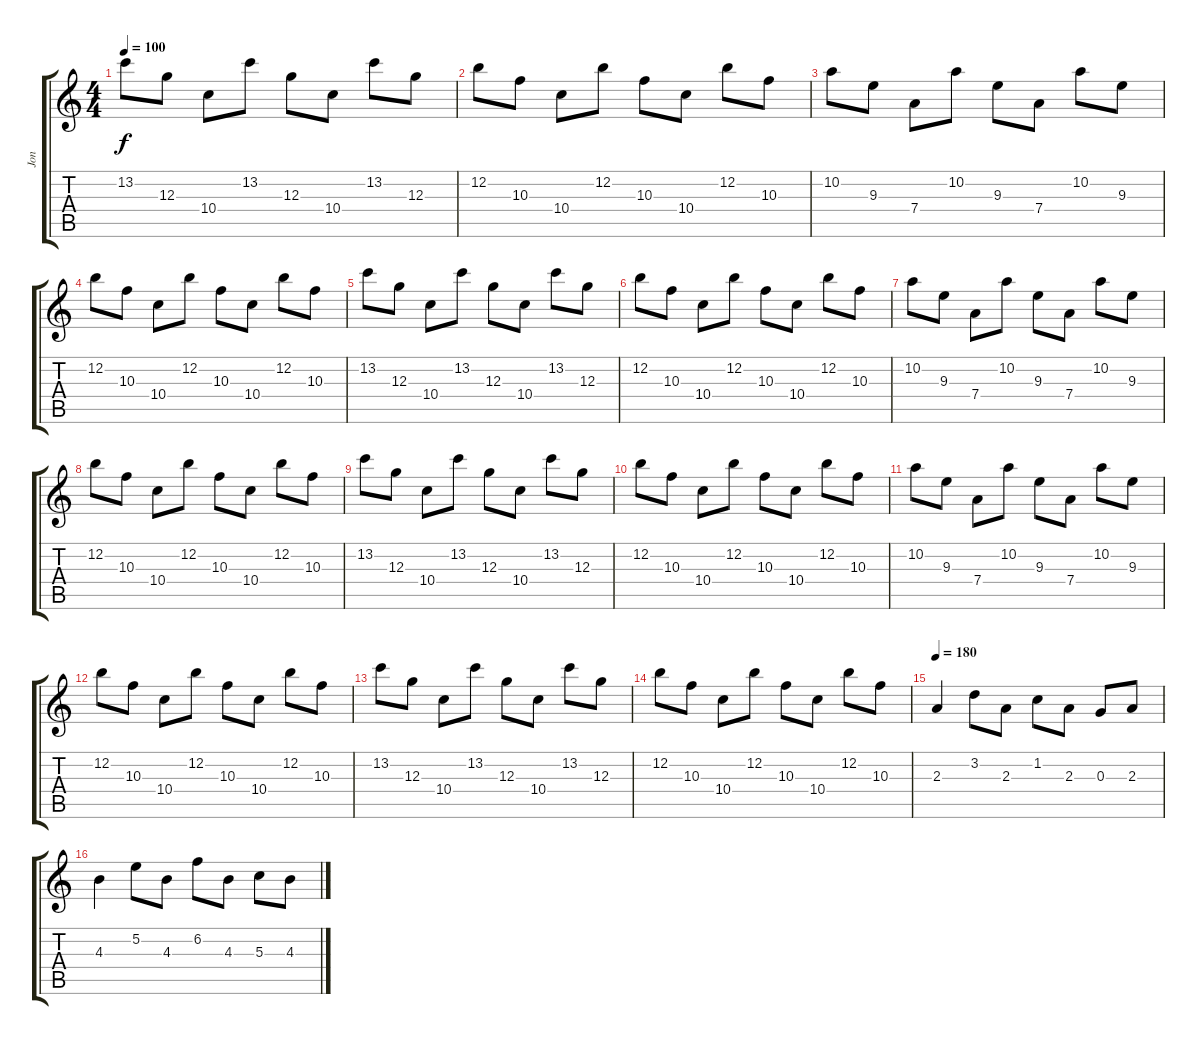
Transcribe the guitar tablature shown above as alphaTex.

\track ("Jon" "Jon") {instrument distortionguitar}
\staff {score tabs}
\tuning (E4 B3 G3 D3 A2 E2) {hide}
\ts (4 4)
\tempo 100
\clef g2
\ks c
13.2.8{dy f} 12.3.8 10.4.8 13.2.8 12.3.8 10.4.8 13.2.8 12.3.8 |
12.2.8 10.3.8 10.4.8 12.2.8 10.3.8 10.4.8 12.2.8 10.3.8 |
10.2.8 9.3.8 7.4.8 10.2.8 9.3.8 7.4.8 10.2.8 9.3.8 |
12.2.8 10.3.8 10.4.8 12.2.8 10.3.8 10.4.8 12.2.8 10.3.8 |
13.2.8 12.3.8 10.4.8 13.2.8 12.3.8 10.4.8 13.2.8 12.3.8 |
12.2.8 10.3.8 10.4.8 12.2.8 10.3.8 10.4.8 12.2.8 10.3.8 |
10.2.8 9.3.8 7.4.8 10.2.8 9.3.8 7.4.8 10.2.8 9.3.8 |
12.2.8 10.3.8 10.4.8 12.2.8 10.3.8 10.4.8 12.2.8 10.3.8 |
13.2.8 12.3.8 10.4.8 13.2.8 12.3.8 10.4.8 13.2.8 12.3.8 |
12.2.8 10.3.8 10.4.8 12.2.8 10.3.8 10.4.8 12.2.8 10.3.8 |
10.2.8 9.3.8 7.4.8 10.2.8 9.3.8 7.4.8 10.2.8 9.3.8 |
12.2.8 10.3.8 10.4.8 12.2.8 10.3.8 10.4.8 12.2.8 10.3.8 |
13.2.8 12.3.8 10.4.8 13.2.8 12.3.8 10.4.8 13.2.8 12.3.8 |
12.2.8 10.3.8 10.4.8 12.2.8 10.3.8 10.4.8 12.2.8 10.3.8 |
\tempo 180
2.3.4{volume 13 instrument distortionguitar} 3.2.8 2.3.8 1.2.8 2.3.8 0.3.8 2.3.8 |
4.3.4 5.2.8 4.3.8 6.2.8 4.3.8 5.3.8 4.3.8
